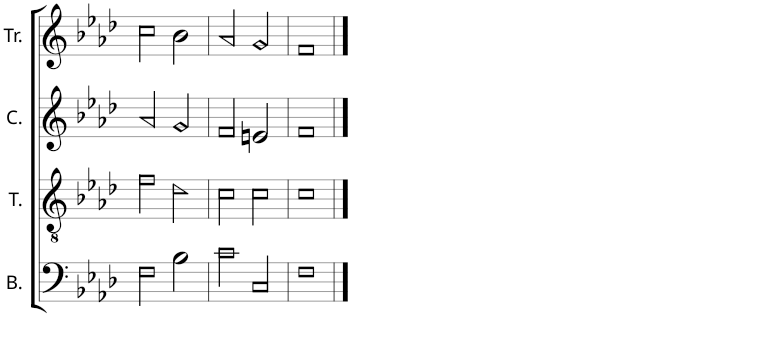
**kern	**kern	**kern	**kern
*part4	*part3	*part2	*part1
*staff4	*staff3	*staff2	*staff1
*I"B.	*I"T.	*I"C.	*I"Tr.
*I'B.	*I'T.	*I'C.	*I'Tr.
!!LO:PB:g=z
*clefF4	*clefGv2	*clefG2	*clefG2
*k[b-e-a-d-]	*k[b-e-a-d-]	*k[b-e-a-d-]	*k[b-e-a-d-]
*M4/4	*M4/4	*M4/4	*M4/4
*met(c)	*met(c)	*met(c)	*met(c)
=22	=22	=22	=22
2F!\	2f!\	2a-!/	2cc!\
2B-!\	2d-!\	2g!/	2b-!\
=23	=23	=23	=23
2c!\	2c!\	2f!/	2a-!/
2C!/	2c!\	2en!/	2g!/
=24	=24	=24	=24
1F!	1c!	1f!	1f!
==	==	==	==
*-	*-	*-	*-
